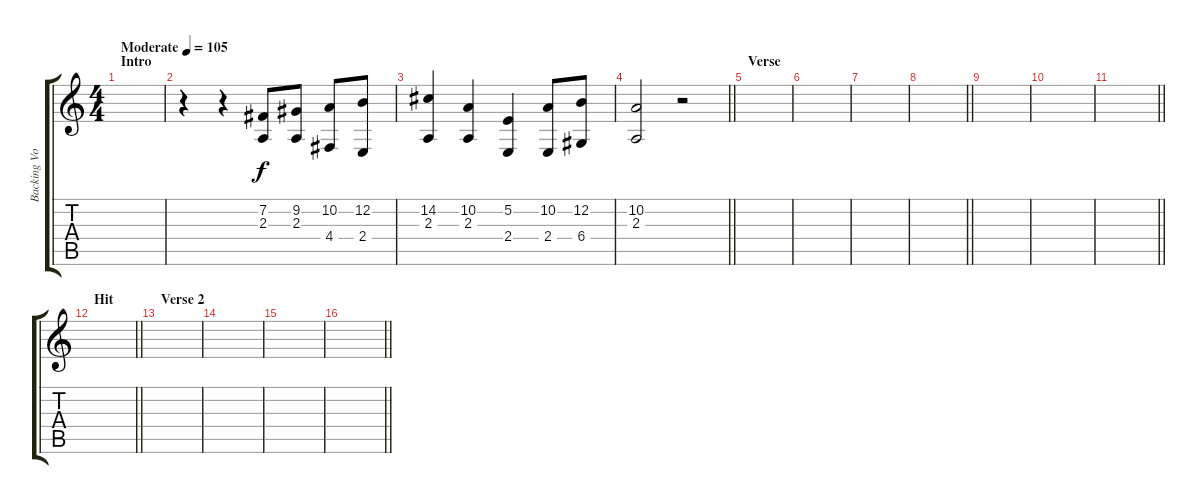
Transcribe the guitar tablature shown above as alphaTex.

\track ("Backing Vocals" "Backing Vo") {instrument pad4choir}
\staff {score tabs}
\tuning (E4 B3 G3 D3 A2 E2) {hide}
\ts (4 4)
\section ("" "Intro")
\tempo (105 "Moderate")
\clef g2
\ks c
|
r.4 r.4 (7.2 2.3).8 (9.2 2.3).8 (10.2 4.4).8 (12.2 2.4).8 |
(14.2 2.3).4 (10.2 2.3).4 (5.2 2.4).4 (10.2 2.4).8 (12.2 6.4).8 |
\barLineRight lightlight
(10.2 2.3).2 r.2 |
\section ("" "Verse")
|
|
|
\barLineRight lightlight
|
|
|
\barLineRight lightlight
|
\section ("" "Hit")
\barLineRight lightlight
|
\section ("" "Verse 2")
|
|
|
\barLineRight lightlight
